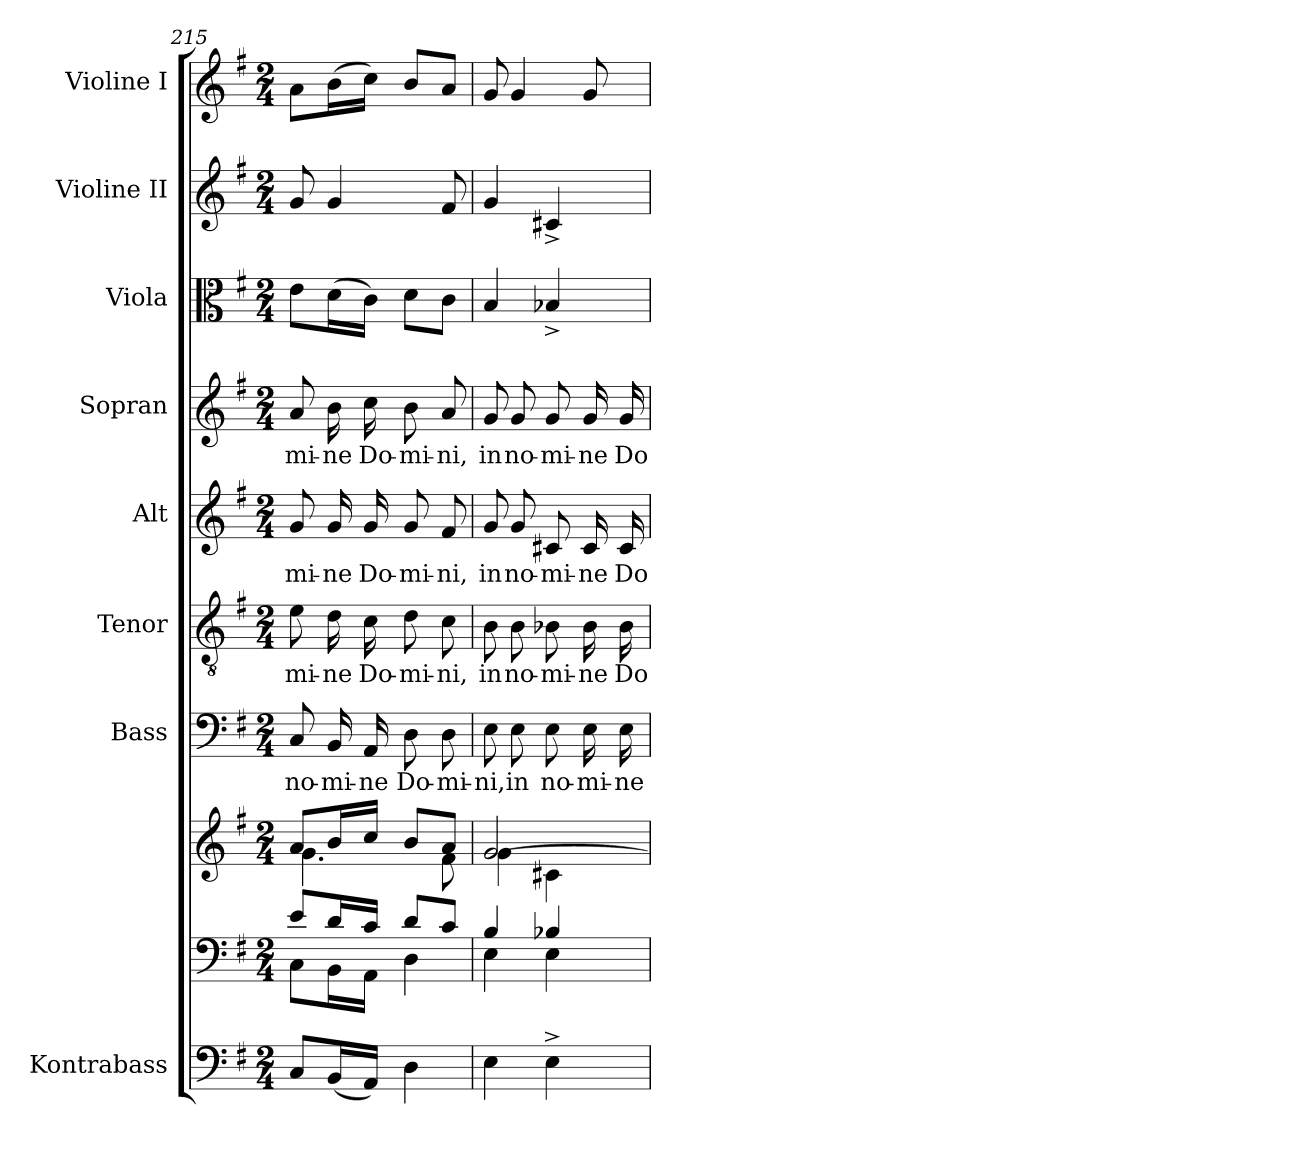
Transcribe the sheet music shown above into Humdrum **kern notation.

**kern	**kern	**kern	**kern	**text	**kern	**text	**kern	**text	**kern	**text	**kern	**kern	**kern
*part9	*part8	*part8	*part7	*part7	*part6	*part6	*part5	*part5	*part4	*part4	*part3	*part2	*part1
*staff10	*staff9	*staff8	*staff7	*staff7	*staff6	*staff6	*staff5	*staff5	*staff4	*staff4	*staff3	*staff2	*staff1
*I"Kontrabass	*	*	*I"Bass	*	*I"Tenor	*	*I"Alt	*	*I"Sopran	*	*I"Viola	*I"Violine II	*I"Violine I
*I'Kb.	*	*	*I'B.	*	*I'T.	*	*I'A.	*	*I'S.	*	*I'Vla.	*I'Vl. II	*I'Vl. I
*clefF4	*clefF4	*clefG2	*clefF4	*	*clefGv2	*	*clefG2	*	*clefG2	*	*clefC3	*clefG2	*clefG2
*ITrd7c12	*	*	*	*	*	*	*	*	*	*	*	*	*
*k[f#]	*k[f#]	*k[f#]	*k[f#]	*	*k[f#]	*	*k[f#]	*	*k[f#]	*	*k[f#]	*k[f#]	*k[f#]
*G:	*G:	*G:	*G:	*	*G:	*	*G:	*	*G:	*	*G:	*G:	*G:
*M2/4	*M2/4	*M2/4	*M2/4	*	*M2/4	*	*M2/4	*	*M2/4	*	*M2/4	*M2/4	*M2/4
=215	=215	=215	=215	=215	=215	=215	=215	=215	=215	=215	=215	=215	=215
*	*^	*^	*	*	*	*	*	*	*	*	*	*	*
!	!	!	!	!	!	!LO:LY:b	!	!LO:LY:b	!	!LO:LY:b	!	!LO:LY:b	!	!	!
8CC/L	8e/L	8C\L	8a/L	4.g\	8C/	no-	8e\	-mi-	8g/	-mi-	8a/	-mi-	8e\L	8g/	8a\L
!	!	!	!	!	!	!LO:LY:b	!	!LO:LY:b	!	!LO:LY:b	!	!LO:LY:b	!	!	!
(<16BBB/L	16d/L	16BB\L	16b/L	.	16BB/	-mi-	16d\	-ne	16g/	-ne	16b\	-ne	(>16d\L	4g/	(>16b\L
!	!	!	!	!	!	!LO:LY:b	!	!LO:LY:b	!	!LO:LY:b	!	!LO:LY:b	!	!	!
16AAA/JJ)	16c/JJ	16AA\JJ	16cc/JJ	.	16AA/	-ne	16c\	Do-	16g/	Do-	16cc\	Do-	16c\JJ)	.	16cc\JJ)
!	!	!	!	!	!	!LO:LY:b	!	!LO:LY:b	!	!LO:LY:b	!	!LO:LY:b	!	!	!
4DD\	8d/L	4D\	8b/L	.	8D\	Do-	8d\	-mi-	8g/	-mi-	8b\	-mi-	8d\L	.	8b/L
!	!	!	!	!	!	!LO:LY:b	!	!LO:LY:b	!	!LO:LY:b	!	!LO:LY:b	!	!	!
.	8c/J	.	8a/J	8f#\	8D\	-mi-	8c\	-ni,	8f#/	-ni,	8a/	-ni,	8c\J	8f#/	8a/J
=216	=216	=216	=216	=216	=216	=216	=216	=216	=216	=216	=216	=216	=216	=216	=216
!	!	!	!	!	!	!LO:LY:b	!	!LO:LY:b	!	!LO:LY:b	!	!LO:LY:b	!	!	!
4EE\	4B/	4E\	[>2g/	4g\	8E\	-ni,	8B\	in	8g/	in	8g/	in	4B/	4g/	8g/
!	!	!	!	!	!	!LO:LY:b	!	!LO:LY:b	!	!LO:LY:b	!	!LO:LY:b	!	!	!
.	.	.	.	.	8E\	in	8B\	no-	8g/	no-	8g/	no-	.	.	4g/
!	!	!	!	!	!	!LO:LY:b	!	!LO:LY:b	!	!LO:LY:b	!	!LO:LY:b	!	!	!
4EE^>\	4B-X/	4E\	.	4c#X\	8E\	no-	8B-X\	-mi-	8c#X/	-mi-	8g/	-mi-	4B-X^</	4c#X^</	.
!	!	!	!	!	!	!LO:LY:b	!	!LO:LY:b	!	!LO:LY:b	!	!LO:LY:b	!	!	!
.	.	.	.	.	16E\	-mi-	16B-\	-ne	16c#/	-ne	16g/	-ne	.	.	8g/
!	!	!	!	!	!	!LO:LY:b	!	!LO:LY:b	!	!LO:LY:b	!	!LO:LY:b	!	!	!
.	.	.	.	.	16E\	-ne	16B-\	Do-	16c#/	Do-	16g/	Do-	.	.	.
*	*v	*v	*	*	*	*	*	*	*	*	*	*	*	*	*
*	*	*v	*v	*	*	*	*	*	*	*	*	*	*	*
=	=	=	=	=	=	=	=	=	=	=	=	=	=
*-	*-	*-	*-	*-	*-	*-	*-	*-	*-	*-	*-	*-	*-
